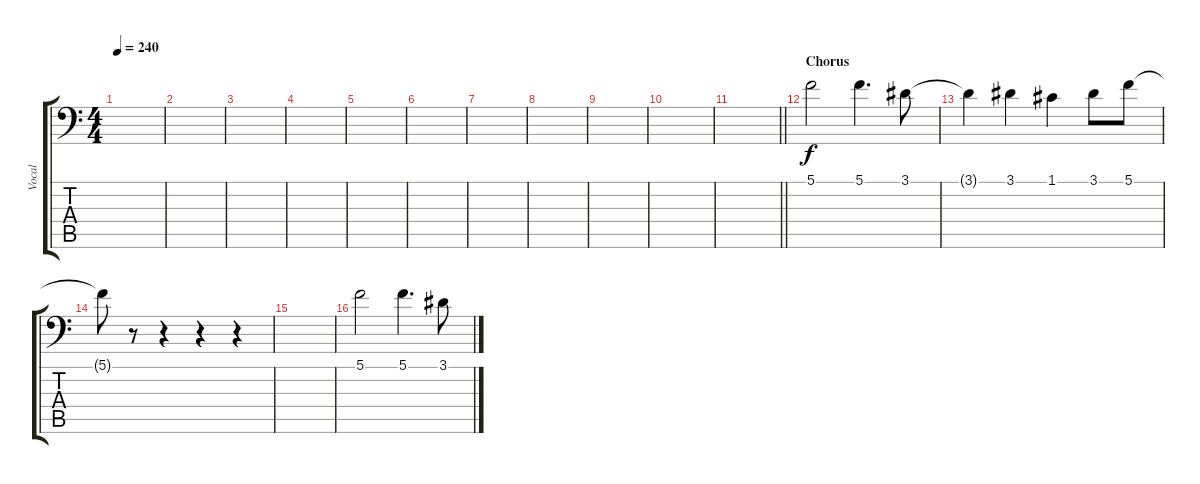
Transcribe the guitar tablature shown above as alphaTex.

\track ("Vocal" "Vocal") {instrument violin}
\staff {score tabs}
\tuning (C4 G3 Eb3 Bb2 F2 Bb1) {hide}
\ts (4 4)
\tempo 240
\clef f4
\ks c
|
|
|
|
|
|
|
|
|
|
\barLineRight lightlight
|
\section ("" "Chorus")
5.1.2 5.1.4{d} 3.1.8 |
3.1{t}.4 3.1.4 1.1.4 3.1.8 5.1.8 |
5.1{t}.8 r.8 r.4 r.4 r.4 |
|
5.1.2 5.1.4{d} 3.1.8
